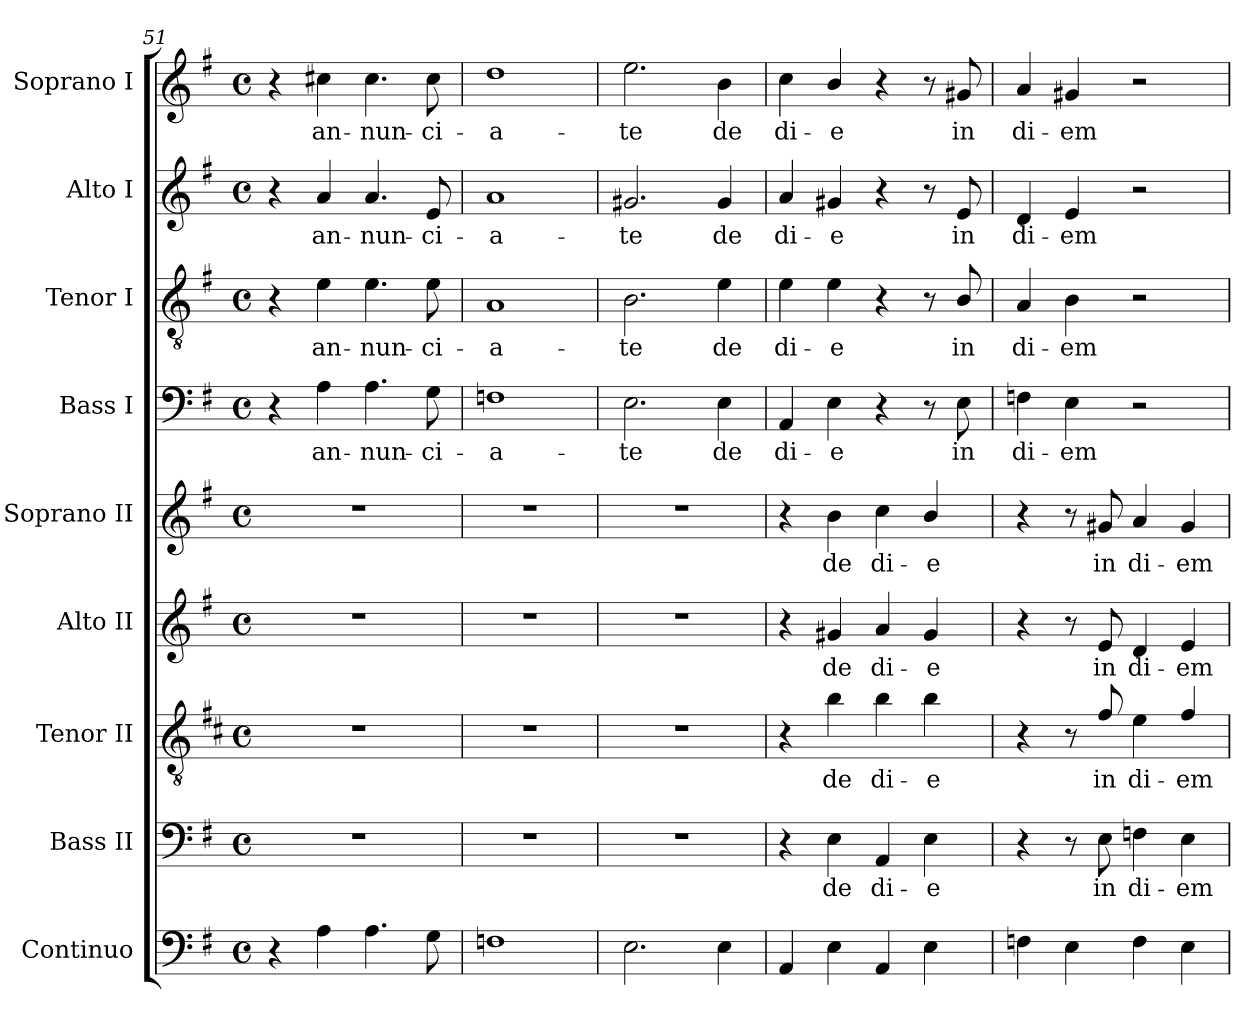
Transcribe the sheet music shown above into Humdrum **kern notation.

**kern	**kern	**text	**kern	**text	**kern	**text	**kern	**text	**kern	**text	**kern	**text	**kern	**text	**kern	**text
*part9	*part8	*part8	*part7	*part7	*part6	*part6	*part5	*part5	*part4	*part4	*part3	*part3	*part2	*part2	*part1	*part1
*staff9	*staff8	*staff8	*staff7	*staff7	*staff6	*staff6	*staff5	*staff5	*staff4	*staff4	*staff3	*staff3	*staff2	*staff2	*staff1	*staff1
*I"Continuo	*I"Bass II	*	*I"Tenor II	*	*I"Alto II	*	*I"Soprano II	*	*I"Bass I	*	*I"Tenor I	*	*I"Alto I	*	*I"Soprano I	*
*	*I'B II	*	*I'T II	*	*I'A II	*	*I'S II	*	*I'B I	*	*I'T I	*	*I'A I	*	*I'S I	*
!!LO:LB:g=z
*clefF4	*clefF4	*	*clefGv2	*	*clefG2	*	*clefG2	*	*clefF4	*	*clefGv2	*	*clefG2	*	*clefG2	*
*	*	*	*ITrd4c7	*	*	*	*	*	*	*	*	*	*	*	*	*
*k[f#]	*k[f#]	*	*k[f#]	*	*k[f#]	*	*k[f#]	*	*k[f#]	*	*k[f#]	*	*k[f#]	*	*k[f#]	*
*G:	*G:	*	*G:	*	*G:	*	*G:	*	*G:	*	*G:	*	*G:	*	*G:	*
*M4/4	*M4/4	*	*M4/4	*	*M4/4	*	*M4/4	*	*M4/4	*	*M4/4	*	*M4/4	*	*M4/4	*
*met(c)	*met(c)	*	*met(c)	*	*met(c)	*	*met(c)	*	*met(c)	*	*met(c)	*	*met(c)	*	*met(c)	*
=51	=51	=51	=51	=51	=51	=51	=51	=51	=51	=51	=51	=51	=51	=51	=51	=51
4r	1r	.	1r	.	1r	.	1r	.	4r	.	4r	.	4r	.	4r	.
!	!	!	!	!	!	!	!	!	!	!LO:LY:b	!	!LO:LY:b	!	!LO:LY:b	!	!LO:LY:b
4A	.	.	.	.	.	.	.	.	4A	an-	4e	an-	4a	an-	4cc#X	an-
!	!	!	!	!	!	!	!	!	!	!LO:LY:b	!	!LO:LY:b	!	!LO:LY:b	!	!LO:LY:b
4.A	.	.	.	.	.	.	.	.	4.A	-nun-	4.e	-nun-	4.a	-nun-	4.cc#	-nun-
!	!	!	!	!	!	!	!	!	!	!LO:LY:b	!	!LO:LY:b	!	!LO:LY:b	!	!LO:LY:b
8G	.	.	.	.	.	.	.	.	8G	-ci-	8e	-ci-	8e	-ci-	8cc#	-ci-
=52	=52	=52	=52	=52	=52	=52	=52	=52	=52	=52	=52	=52	=52	=52	=52	=52
!	!	!	!	!	!	!	!	!	!	!LO:LY:b	!	!LO:LY:b	!	!LO:LY:b	!	!LO:LY:b
1Fn	1r	.	1r	.	1r	.	1r	.	1Fn	-a-	1A	-a-	1a	-a-	1dd	-a-
=53	=53	=53	=53	=53	=53	=53	=53	=53	=53	=53	=53	=53	=53	=53	=53	=53
!	!	!	!	!	!	!	!	!	!	!LO:LY:b	!	!LO:LY:b	!	!LO:LY:b	!	!LO:LY:b
2.E	1r	.	1r	.	1r	.	1r	.	2.E	-te	2.B	-te	2.g#X	-te	2.ee	-te
!	!	!	!	!	!	!	!	!	!	!LO:LY:b	!	!LO:LY:b	!	!LO:LY:b	!	!LO:LY:b
4E	.	.	.	.	.	.	.	.	4E	de	4e	de	4g#	de	4b	de
=54	=54	=54	=54	=54	=54	=54	=54	=54	=54	=54	=54	=54	=54	=54	=54	=54
!	!	!	!	!	!	!	!	!	!	!LO:LY:b	!	!LO:LY:b	!	!LO:LY:b	!	!LO:LY:b
4AA	4r	.	4r	.	4r	.	4r	.	4AA	di-	4e	di-	4a	di-	4cc	di-
!	!	!LO:LY:b	!	!LO:LY:b	!	!LO:LY:b	!	!LO:LY:b	!	!LO:LY:b	!	!LO:LY:b	!	!LO:LY:b	!	!LO:LY:b
4E	4E	de	4e	de	4g#X	de	4b	de	4E	-e	4e	-e	4g#X	-e	4b/	-e
!	!	!LO:LY:b	!	!LO:LY:b	!	!LO:LY:b	!	!LO:LY:b	!	!	!	!	!	!	!	!
4AA	4AA	di-	4e	di-	4a	di-	4cc	di-	4r	.	4r	.	4r	.	4r	.
!	!	!LO:LY:b	!	!LO:LY:b	!	!LO:LY:b	!	!LO:LY:b	!	!	!	!	!	!	!	!
4E	4E	-e	4e	-e	4g#	-e	4b/	-e	8r	.	8r	.	8r	.	8r	.
!	!	!	!	!	!	!	!	!	!	!LO:LY:b	!	!LO:LY:b	!	!LO:LY:b	!	!LO:LY:b
.	.	.	.	.	.	.	.	.	8E	in	8B/	in	8e	in	8g#X	in
=55	=55	=55	=55	=55	=55	=55	=55	=55	=55	=55	=55	=55	=55	=55	=55	=55
!	!	!	!	!	!	!	!	!	!	!LO:LY:b	!	!LO:LY:b	!	!LO:LY:b	!	!LO:LY:b
4Fn	4r	.	4r	.	4r	.	4r	.	4Fn	di-	4A	di-	4d	di-	4a	di-
!	!	!	!	!	!	!	!	!	!	!LO:LY:b	!	!LO:LY:b	!	!LO:LY:b	!	!LO:LY:b
4E	8r	.	8r	.	8r	.	8r	.	4E	-em	4B	-em	4e	-em	4g#X	-em
!	!	!LO:LY:b	!	!LO:LY:b	!	!LO:LY:b	!	!LO:LY:b	!	!	!	!	!	!	!	!
.	8E	in	8B/	in	8e	in	8g#X	in	.	.	.	.	.	.	.	.
!	!	!LO:LY:b	!	!LO:LY:b	!	!LO:LY:b	!	!LO:LY:b	!	!	!	!	!	!	!	!
4F	4Fn	di-	4A	di-	4d	di-	4a	di-	2r	.	2r	.	2r	.	2r	.
!	!	!LO:LY:b	!	!LO:LY:b	!	!LO:LY:b	!	!LO:LY:b	!	!	!	!	!	!	!	!
4E	4E	-em	4B/	-em	4e	-em	4g#	-em	.	.	.	.	.	.	.	.
=	=	=	=	=	=	=	=	=	=	=	=	=	=	=	=	=
*-	*-	*-	*-	*-	*-	*-	*-	*-	*-	*-	*-	*-	*-	*-	*-	*-
